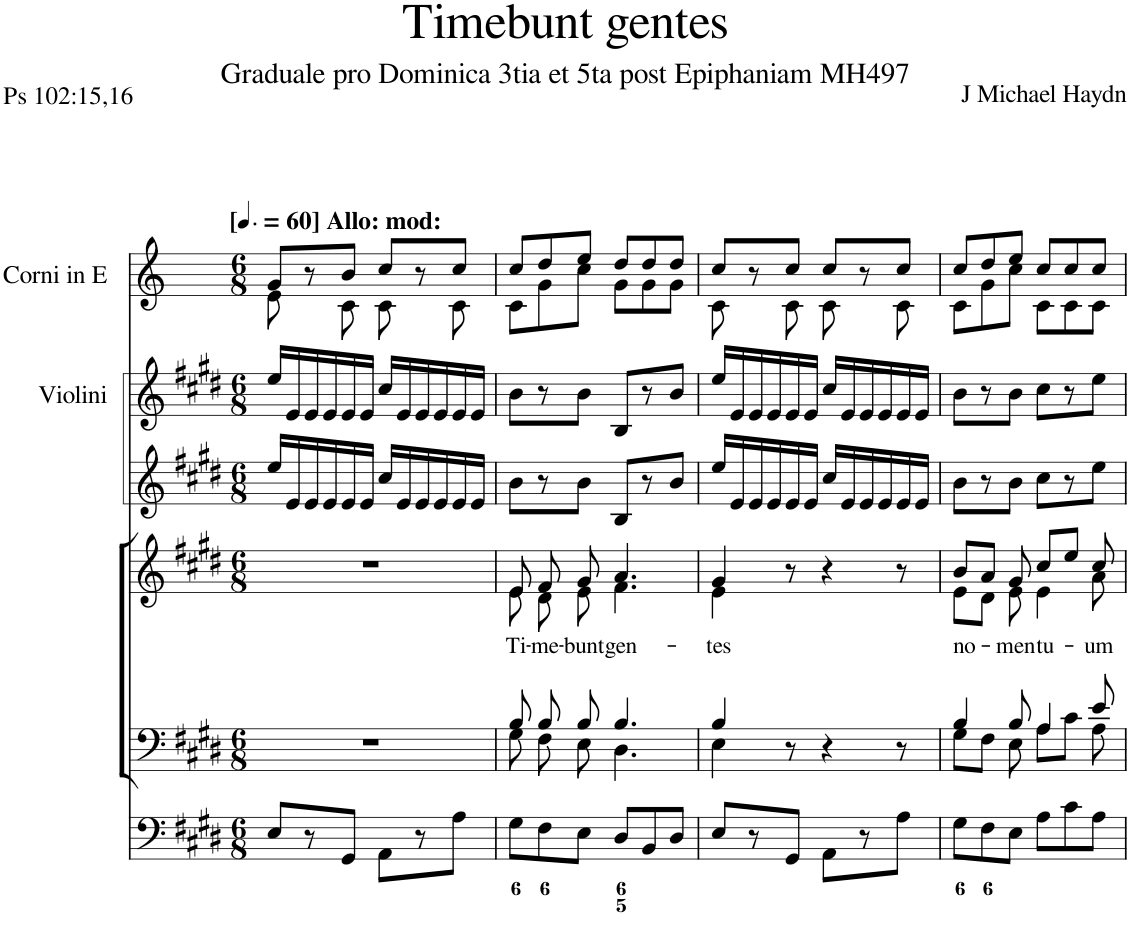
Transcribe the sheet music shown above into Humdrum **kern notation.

**kern	**kern	**kern	**text	**kern	**kern	**kern
*part6	*part5	*part4	*part4	*part3	*part2	*part1
*staff6	*staff5	*staff4	*staff4	*staff3	*staff2	*staff1
*I"Organ	*I"Voice	*I"Voice	*	*I"Violin	*I"Violini	*I"Corni in E
*	*	*	*	*I'Vln	*I'Vln	*
*clefF4	*clefF4	*clefG2	*	*clefG2	*clefG2	*clefG2
*	*	*	*	*	*	*Trd5c8
*k[f#c#g#d#]	*k[f#c#g#d#]	*k[f#c#g#d#]	*	*k[f#c#g#d#]	*k[f#c#g#d#]	*k[]
*M6/8	*M6/8	*M6/8	*	*M6/8	*M6/8	*M6/8
*MM90	*MM90	*MM90	*	*MM90	*MM90	*MM90
=1	=1	=1	=1	=1	=1	=1
*	*	*	*	*	*	*^
!	!	!	!	!	!	!LO:TX:a:B:t=[	!
!	!	!	!	!	!	!LO:TX:a:B:t=] Allo&colon; mod&colon;	!
8E/L	2.r	2.r	.	16ee/LL	16ee/LL	8g/L	8e\
.	.	.	.	16e/	16e/	.	.
8r	.	.	.	16e/	16e/	8r	8ryy
.	.	.	.	16e/	16e/	.	.
8GG#/J	.	.	.	16e/	16e/	8b/J	8c\
.	.	.	.	16e/JJ	16e/JJ	.	.
8AA\L	.	.	.	16cc#/LL	16cc#/LL	8cc/L	8c\
.	.	.	.	16e/	16e/	.	.
8r	.	.	.	16e/	16e/	8r	8ryy
.	.	.	.	16e/	16e/	.	.
8A\J	.	.	.	16e/	16e/	8cc/J	8c\
.	.	.	.	16e/JJ	16e/JJ	.	.
=2	=2	=2	=2	=2	=2	=2	=2
*	*^	*	*	*	*	*	*
!	!	!	!	!LO:LY:b	!	!	!	!
*	*	*	*^	*	*	*	*	*
8G#\L	8B/	8G#\	8e/	8e\	Ti-	8b\L	8b\L	8cc/L	8c\L
!	!	!	!	!	!LO:LY:b	!	!	!	!
8F#\	8B/	8F#\	8f#/	8d#\	-me-	8r	8r	8dd/	8g\
!	!	!	!	!	!LO:LY:b	!	!	!	!
8E\J	8B/	8E\	8g#/	8e\	-bunt	8b\J	8b\J	8ee/J	8cc\J
!	!	!	!	!	!LO:LY:b	!	!	!	!
8D#/L	4.B/	4.D#\	4.a/	4.f#\	gen-	8B/L	8B/L	8dd/L	8g\L
8BB/	.	.	.	.	.	8r	8r	8dd/	8g\
8D#/J	.	.	.	.	.	8b/J	8b/J	8dd/J	8g\J
=3	=3	=3	=3	=3	=3	=3	=3	=3	=3
!	!	!	!	!	!LO:LY:b	!	!	!	!
8E/L	4B/	4E\	4g#/	4e\	-tes	16ee/LL	16ee/LL	8cc/L	8c\
.	.	.	.	.	.	16e/	16e/	.	.
8r	.	.	.	.	.	16e/	16e/	8r	8ryy
.	.	.	.	.	.	16e/	16e/	.	.
8GG#/J	8r	2ryy	8r	2ryy	.	16e/	16e/	8cc/J	8c\
.	.	.	.	.	.	16e/JJ	16e/JJ	.	.
8AA\L	4r	.	4r	.	.	16cc#/LL	16cc#/LL	8cc/L	8c\
.	.	.	.	.	.	16e/	16e/	.	.
8r	.	.	.	.	.	16e/	16e/	8r	8ryy
.	.	.	.	.	.	16e/	16e/	.	.
8A\J	8r	.	8r	.	.	16e/	16e/	8cc/J	8c\
.	.	.	.	.	.	16e/JJ	16e/JJ	.	.
=4	=4	=4	=4	=4	=4	=4	=4	=4	=4
!	!	!	!	!	!LO:LY:b	!	!	!	!
8G#\L	4B/	8G#\L	8b/L	8e\L	no-	8b\L	8b\L	8cc/L	8c\L
8F#\	.	8F#\J	8a/J	8d#\J	.	8r	8r	8dd/	8g\
!	!	!	!	!	!LO:LY:b	!	!	!	!
8E\J	8B/	8E\	8g#/	8e\	-men	8b\J	8b\J	8ee/J	8cc\J
!	!	!	!	!	!LO:LY:b	!	!	!	!
8A\L	4A/	8A\L	8cc#/L	4e\	tu-	8cc#\L	8cc#\L	8cc/L	8c\L
8c#\	.	8c#\J	8ee/J	.	.	8r	8r	8cc/	8c\
!	!	!	!	!	!LO:LY:b	!	!	!	!
8A\J	8e/	8A\	8cc#/	8a\	-um	8ee\J	8ee\J	8cc/J	8c\J
*	*v	*v	*	*	*	*	*	*v	*v
*	*	*v	*v	*	*	*	*
=	=	=	=	=	=	=
*-	*-	*-	*-	*-	*-	*-
